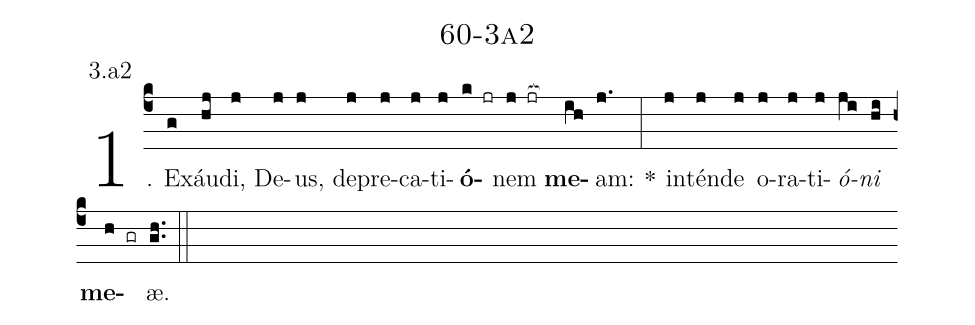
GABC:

name: 60-3a2;
annotation: 3.a2;
%%
(c4)1. Ex(g)áu(hj)di,(j) De(j)us,(j) de(j)pre(j)ca(j)ti(j)<b>ó</b>(k jr)nem(j jr[ocb:1{]) <b>me</b>(ih[ocb:0}])am:(j.) *(:) in(j)tén(j)de(j) o(j)ra(j)ti(j)<i>ó</i>(ji)<i>ni</i>(hi) <b>me</b>(h gr)æ.(gh..) (::)
